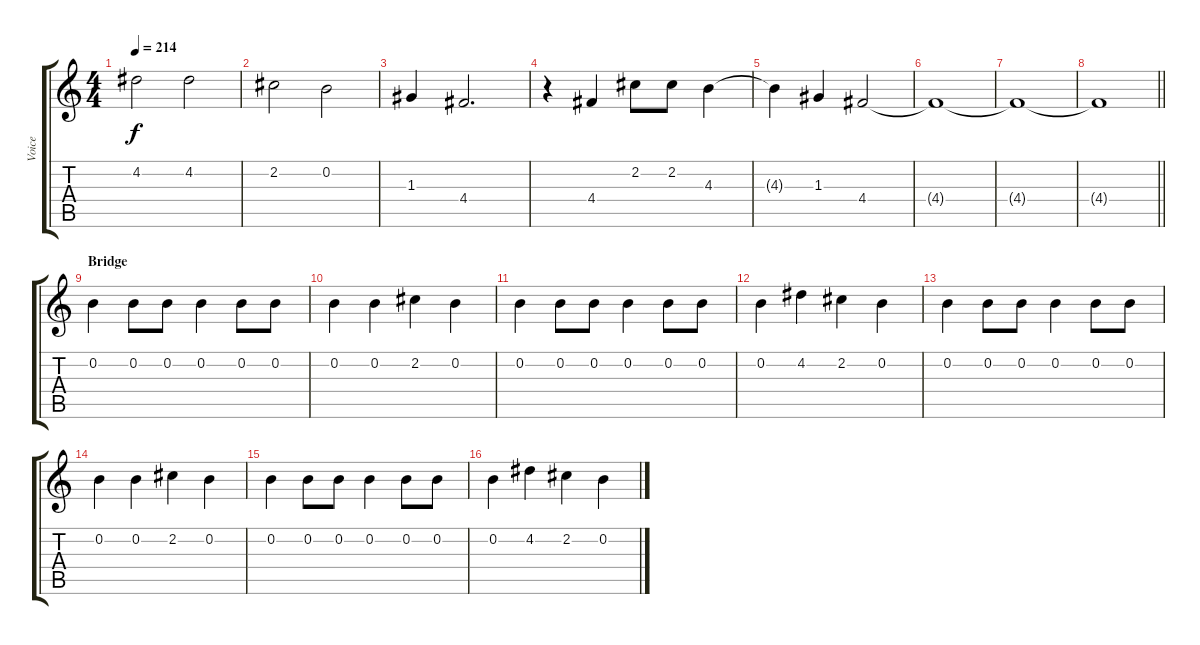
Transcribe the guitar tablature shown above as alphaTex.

\track ("Voice" "Voice") {instrument acousticguitarsteel}
\staff {score tabs}
\tuning (E4 B3 G3 D3 A2 E2) {hide}
\ts (4 4)
\tempo 214
\clef g2
\ks c
4.2.2{dy f} 4.2.2 |
2.2.2 0.2.2 |
1.3.4 4.4.2{d} |
r.4 4.4.4 2.2.8 2.2.8 4.3.4 |
4.3{t}.4 1.3.4 4.4.2 |
4.4{t}.1 |
4.4{t}.1 |
\barLineRight lightlight
4.4{t}.1 |
\section ("" "Bridge")
0.2.4 0.2.8 0.2.8 0.2.4 0.2.8 0.2.8 |
0.2.4 0.2.4 2.2.4 0.2.4 |
0.2.4 0.2.8 0.2.8 0.2.4 0.2.8 0.2.8 |
0.2.4 4.2.4 2.2.4 0.2.4 |
0.2.4 0.2.8 0.2.8 0.2.4 0.2.8 0.2.8 |
0.2.4 0.2.4 2.2.4 0.2.4 |
0.2.4 0.2.8 0.2.8 0.2.4 0.2.8 0.2.8 |
0.2.4 4.2.4 2.2.4 0.2.4
